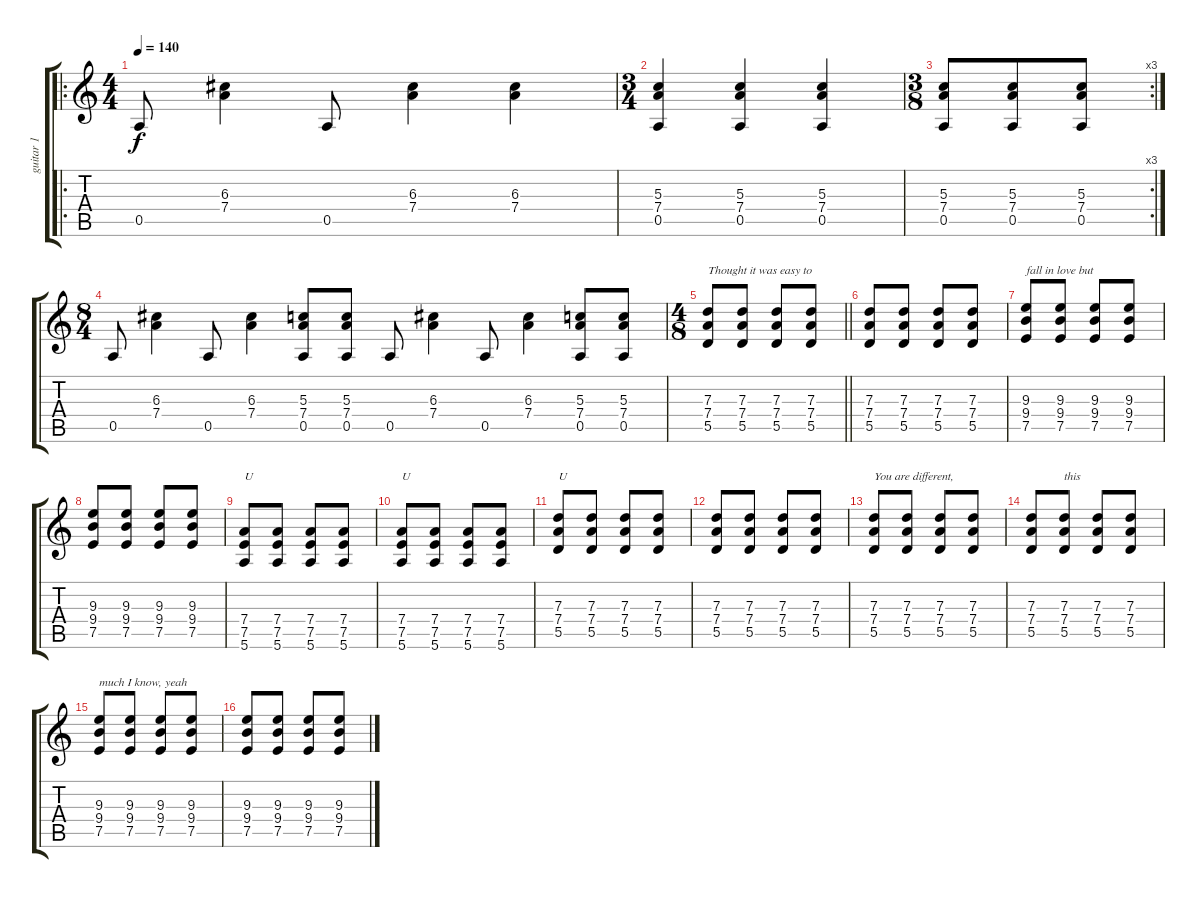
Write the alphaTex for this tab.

\track ("guitar 1" "guitar 1") {instrument distortionguitar}
\staff {score tabs}
\tuning (E4 B3 G3 D3 A2 E2) {hide}
\ro
\ts (4 4)
\tempo 140
\clef g2
\ks c
0.5.8{dy f instrument distortionguitar} (6.3 7.4).4 0.5.8 (6.3 7.4).4 (6.3 7.4).4 |
\ts (3 4)
(5.3 7.4 0.5).4 (5.3 7.4 0.5).4 (5.3 7.4 0.5).4 |
\rc 3
\ts (3 8)
(5.3 7.4 0.5).8 (5.3 7.4 0.5).8 (5.3 7.4 0.5).8 |
\ts (8 4)
0.5.8 (6.3 7.4).4 0.5.8 (6.3 7.4).4 (5.3 7.4 0.5).8 (5.3 7.4 0.5).8 0.5.8 (6.3 7.4).4 0.5.8 (6.3 7.4).4 (5.3 7.4 0.5).8 (5.3 7.4 0.5).8 |
\ts (4 8)
\barLineRight lightlight
(7.3 7.4 5.5).8{txt "Thought it was easy to "} (7.3 7.4 5.5).8 (7.3 7.4 5.5).8 (7.3 7.4 5.5).8 |
(7.3 7.4 5.5).8 (7.3 7.4 5.5).8 (7.3 7.4 5.5).8 (7.3 7.4 5.5).8 |
(9.3 9.4 7.5).8{txt "fall in love but "} (9.3 9.4 7.5).8 (9.3 9.4 7.5).8 (9.3 9.4 7.5).8 |
(9.3 9.4 7.5).8 (9.3 9.4 7.5).8 (9.3 9.4 7.5).8 (9.3 9.4 7.5).8 |
(7.4 7.5 5.6).8{txt "U "} (7.4 7.5 5.6).8 (7.4 7.5 5.6).8 (7.4 7.5 5.6).8 |
(7.4 7.5 5.6).8{txt "U"} (7.4 7.5 5.6).8 (7.4 7.5 5.6).8 (7.4 7.5 5.6).8 |
(7.3 7.4 5.5).8{txt "U"} (7.3 7.4 5.5).8 (7.3 7.4 5.5).8 (7.3 7.4 5.5).8 |
(7.3 7.4 5.5).8 (7.3 7.4 5.5).8 (7.3 7.4 5.5).8 (7.3 7.4 5.5).8 |
(7.3 7.4 5.5).8{txt "You are different, "} (7.3 7.4 5.5).8 (7.3 7.4 5.5).8 (7.3 7.4 5.5).8 |
(7.3 7.4 5.5).8 (7.3 7.4 5.5).8{txt "this"} (7.3 7.4 5.5).8 (7.3 7.4 5.5).8 |
(9.3 9.4 7.5).8{txt "much I know, yeah"} (9.3 9.4 7.5).8 (9.3 9.4 7.5).8 (9.3 9.4 7.5).8 |
(9.3 9.4 7.5).8 (9.3 9.4 7.5).8 (9.3 9.4 7.5).8 (9.3 9.4 7.5).8
